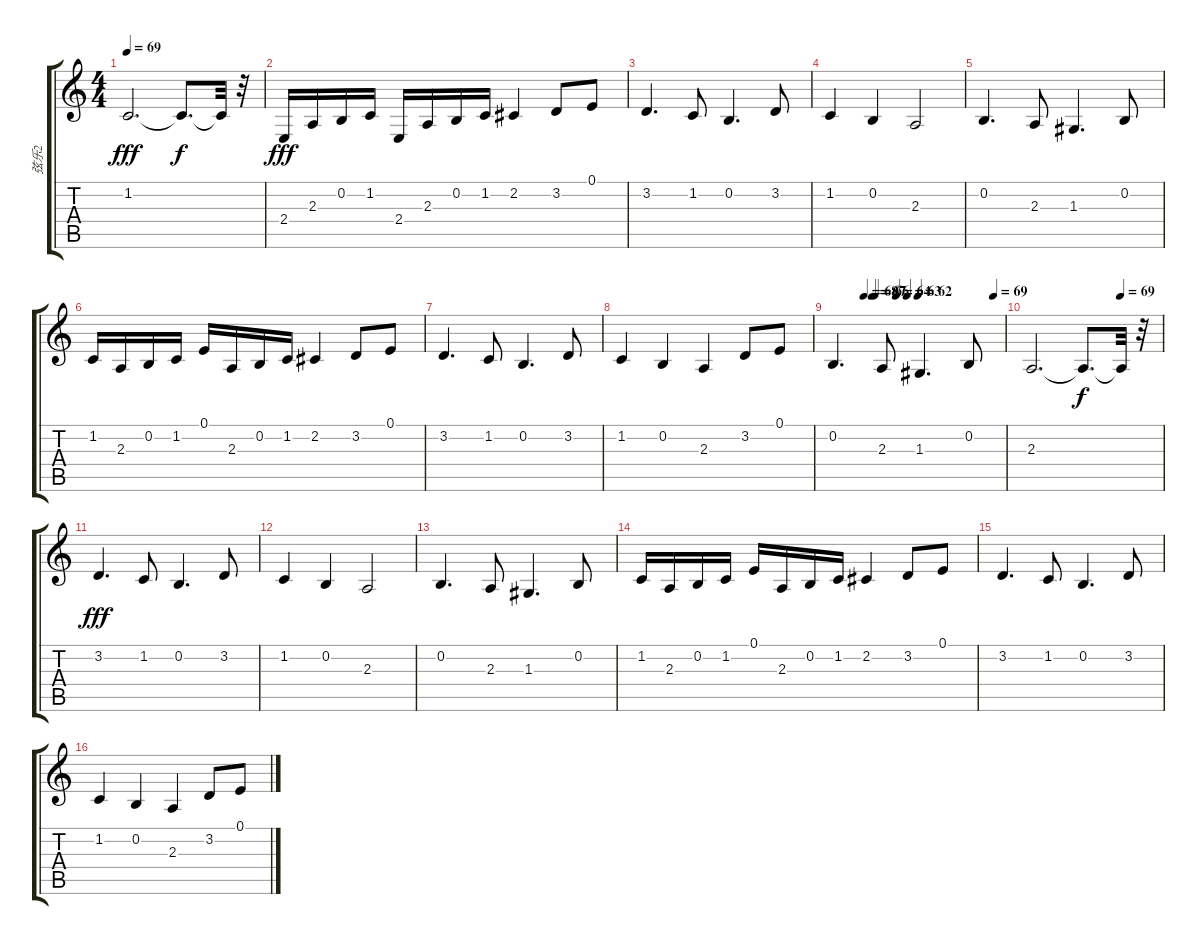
\track ("弦乐2" "弦乐2") {instrument stringensemble1}
\staff {score tabs}
\tuning (E4 B3 G3 D3 A2 E2) {hide}
\ts (4 4)
\tempo 69
\clef g2
\ks c
1.2.2{d dy fff} 1.2{t}.8{d dy f} 1.2{t}.32 r.32 |
2.4.16{dy fff volume 7} 2.3.16 0.2.16 1.2.16 2.4.16 2.3.16 0.2.16 1.2.16 2.2.4 3.2.8 0.1.8 |
3.2.4{d volume 6} 1.2.8 0.2.4{d} 3.2.8 |
1.2.4 0.2.4 2.3.2 |
0.2.4{d} 2.3.8 1.3.4{d} 0.2.8 |
1.2.16{volume 6} 2.3.16 0.2.16 1.2.16 0.1.16 2.3.16 0.2.16 1.2.16 2.2.4 3.2.8 0.1.8 |
3.2.4{d volume 6} 1.2.8 0.2.4{d} 3.2.8 |
1.2.4 0.2.4 2.3.4 3.2.8 0.1.8 |
\tempo (68 0.1875)
\tempo (67 0.234375)
\tempo (66 0.25)
\tempo (64 0.375)
\tempo (63 0.4375)
\tempo (62 0.5)
\tempo (69 0.9375)
0.2.4{d volume 6} 2.3.8 1.3.4{d} 0.2.8{volume 6} |
\tempo (69 0.6875)
2.3.2{d} 2.3{t}.8{d dy f} 2.3{t}.32 r.32 |
3.2.4{d dy fff volume 6} 1.2.8 0.2.4{d} 3.2.8 |
1.2.4 0.2.4 2.3.2 |
0.2.4{d} 2.3.8 1.3.4{d} 0.2.8 |
1.2.16{volume 6} 2.3.16 0.2.16 1.2.16 0.1.16 2.3.16 0.2.16 1.2.16 2.2.4 3.2.8 0.1.8 |
3.2.4{d volume 6} 1.2.8 0.2.4{d} 3.2.8 |
1.2.4 0.2.4 2.3.4 3.2.8 0.1.8
